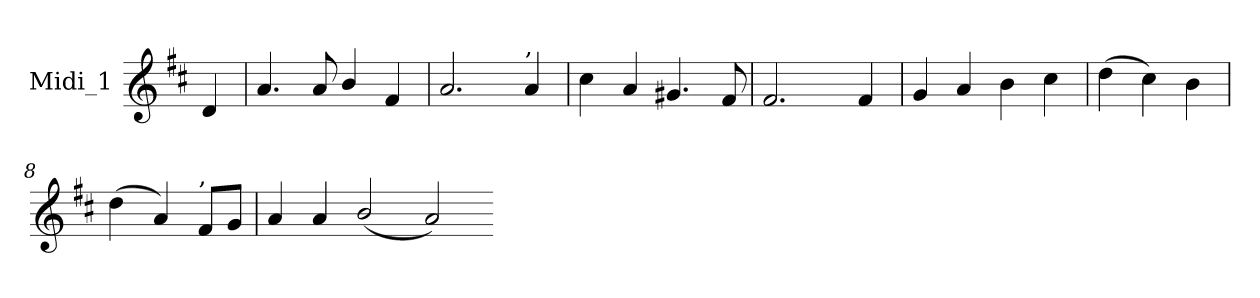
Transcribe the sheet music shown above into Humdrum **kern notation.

**kern
*part1
*staff1
*I"Midi_1
*clefG2
*k[f#c#]
*D:
=
4d
=1
4.a
8a
4b/
4f#
=2
2.a
!LO:TX:a:t=,
4a
=3
4cc#
4a
4.g#X
8f#
=4
2.f#
!!LO:LB:g=z
=5-
4f#
=6
4g
4a
4b
4cc#
=7
(>4dd
4cc#)
4b
=8
(4dd
4a)
!LO:TX:a:t=,
8f#L
8gJ
=9
4a
4a
(<2b/
2a)
=-
*-
